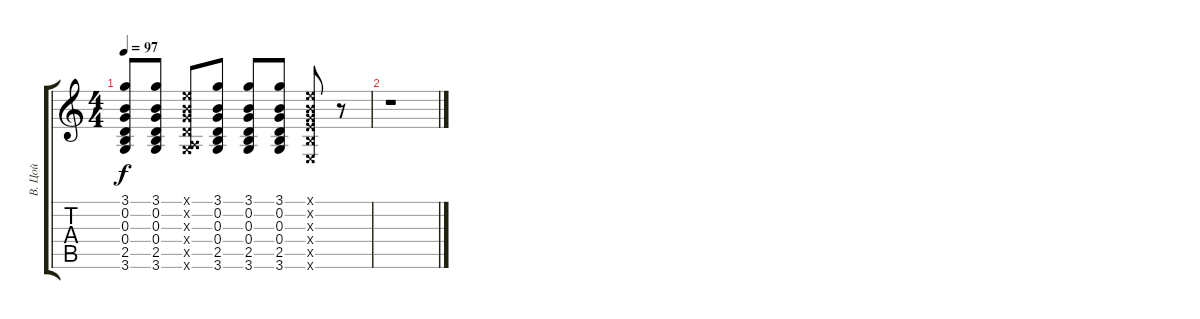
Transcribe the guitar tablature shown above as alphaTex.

\track ("В. Цой" "В. Цой") {instrument acousticguitarsteel}
\staff {score tabs}
\tuning (E4 B3 G3 D3 A2 E2) {hide}
\ts (4 4)
\tempo 97
\clef g2
\ks c
(3.1 0.2 0.3 0.4 2.5 3.6).8{dy f} (3.1 0.2 0.3 0.4 2.5 3.6).8 (0.1{x} 0.2{x} 0.3{x} 0.4{x} 0.5{x} 3.6{x}).8 (3.1 0.2 0.3 0.4 2.5 3.6).8 (3.1 0.2 0.3 0.4 2.5 3.6).8 (3.1 0.2 0.3 0.4 2.5 3.6).8 (0.1{x} 0.2{x} 0.3{x} 2.4{x} 2.5{x} 0.6{x}).8 r.8 |
r.1
